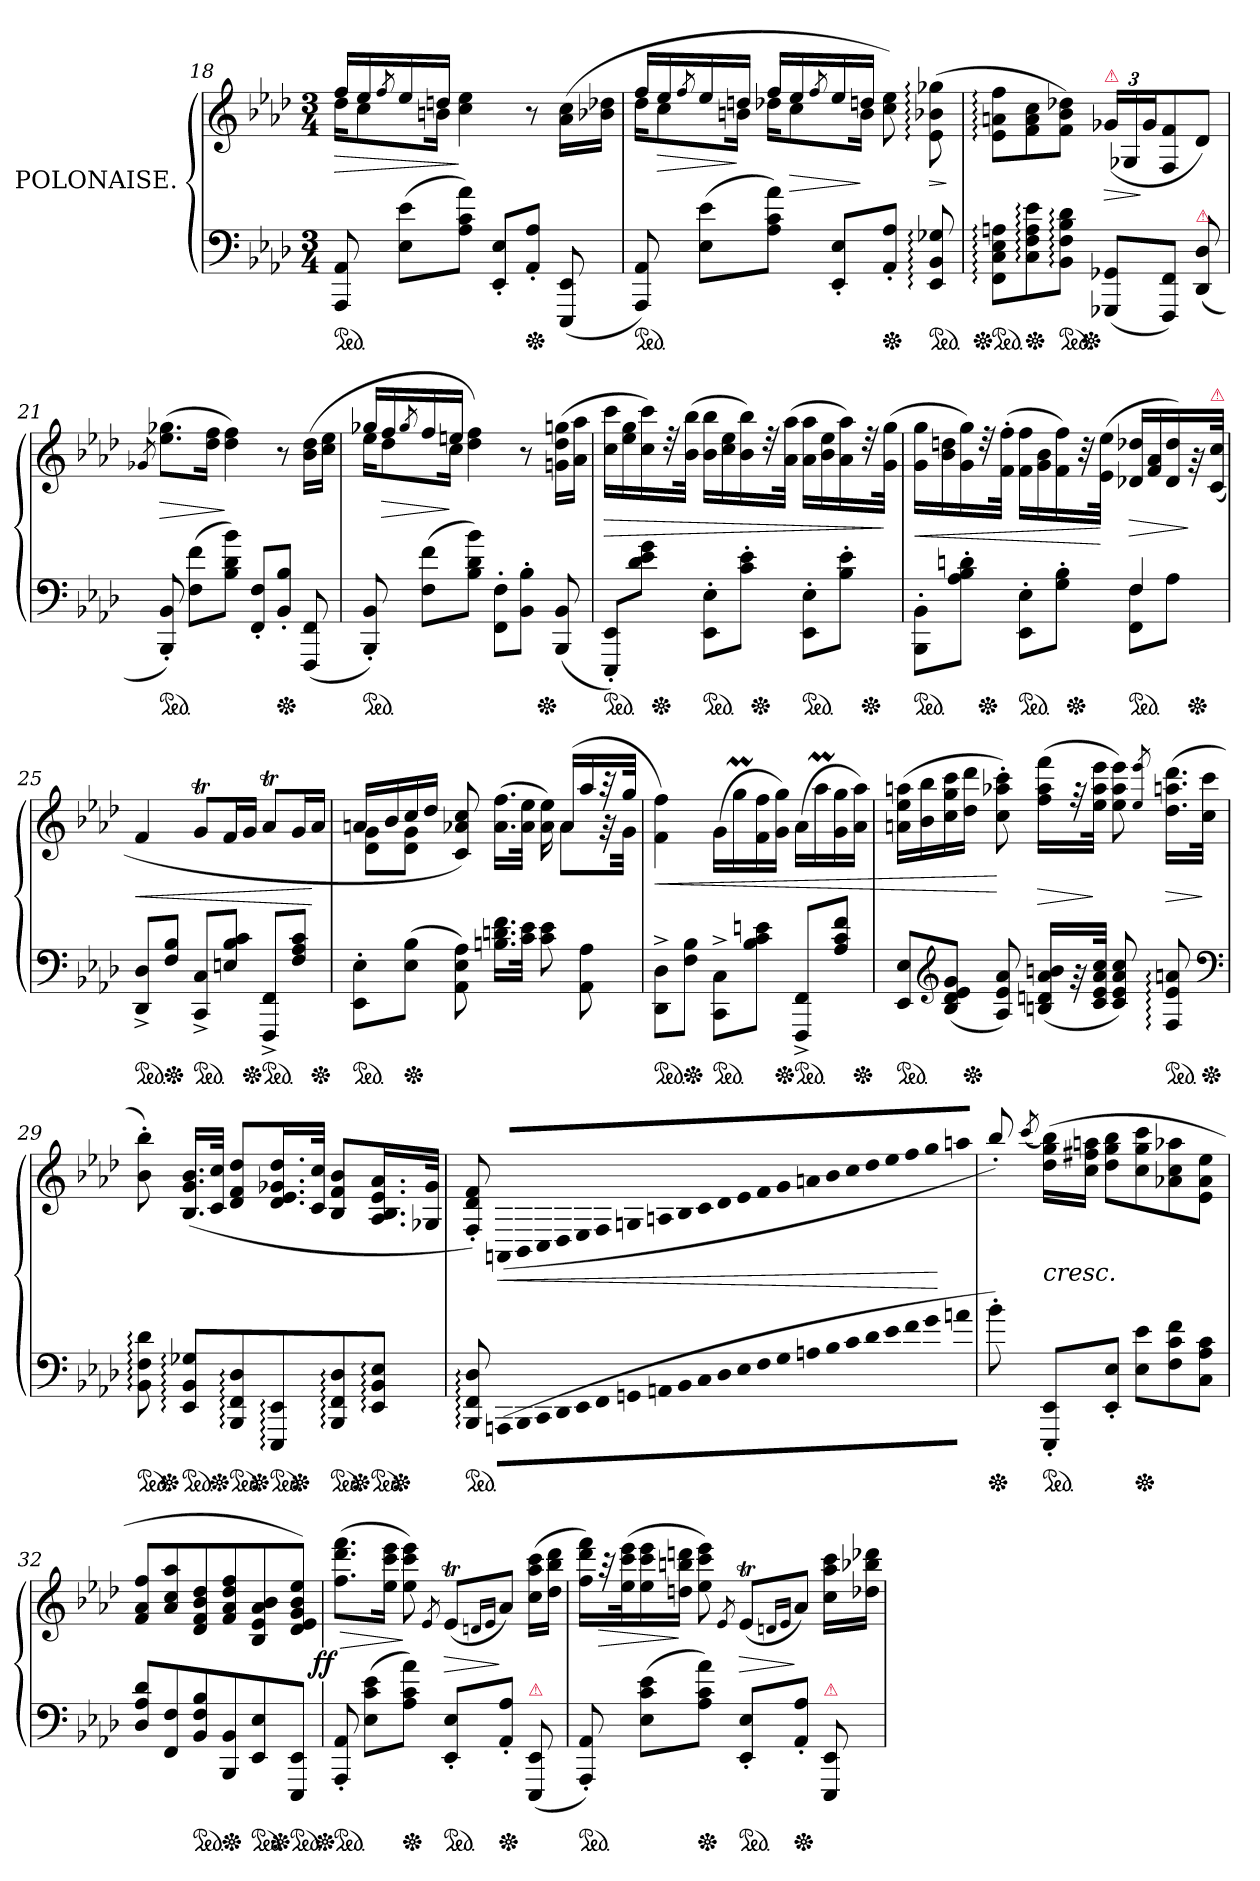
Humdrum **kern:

**kern	**kern	**dynam
*part1	*part1	*part1
*staff2	*staff1	*staff1/2
*I"POLONAISE.	*	*
*clefF4	*clefG2	*
*k[b-e-a-d-]	*k[b-e-a-d-]	*
*A-:	*A-:	*
*M3/4	*M3/4	*
=18	=18	=18
*	*^	*
*ped	*	*	*
8AAA- 8AA-	16ffLL	16dd-KL	>
.	16ee-	8cc	.
.	8qff/	.	.
(>8E- 8e-L	16ee-	.	.
.	16ddnJJ	16bnJk	.
8A- 8c 8a-J)	2ryy	4cc\ 4ee-\	]
8EE-'< 8E-'<L	.	.	.
*Xped	*	*	*
8AA-'< 8A-'<J	.	8r	.
(<8EEE- 8EE-	.	(>16a- 16ccLL	.
.	.	16b-X 16dd-XJJ	.
=19	=19	=19	=19
*ped	*	*	*
8AAA- 8AA-)	16ffLL	16dd-KL	.
.	16ee-	8cc	>
.	8qff/	.	.
(>8E- 8e-L	16ee-	.	.
.	16ddnJJ	16bnJk	]
8A- 8c 8a-J)	16ffLL	16dd-XKL	.
.	16ee-	8cc	>
.	8qff/	.	.
8EE-'< 8E-'<L	16ee-	.	.
.	16ddnJJ	16bJk	]
*Xped	*	*	*
8AA-'< 8A-'<J	8ryy	8cc 8ee-)	.
*ped	*	*	*
8EE-: 8BB-: 8G-X:	(>8e-:\ 8b-X:\ 8gg-X:\	8ryy	>
*	*v	*v	*
.	.	]
=20	=20	=20
*	*^	*
*Xped	*	*	*
*ped	*	*	*
8FF: 8C: 8E-: 8An:L	8e-: 8an: 8ff:L	4ryy	.
*Xped	*	*	*
8C: 8F: 8A: 8e-:	8f 8a 8cc	.	.
*ped	*	*	*
8BB-: 8F: 8B-: 8d-:J	8f 8b- 8dd-XJ)	16ryy	.
*Xped	*	*	*
.	.	4..ryy	.
!	!LO:TX:a:color=crimson:t=⚠	!	!
(<8GGG-X 8GG-XL	(>24g-XLL	.	>
.	24G-X	.	.
.	24g-J	.	]
8FFF 8FFJ)	8F 8f	.	.
!LO:TX:a:color=crimson:t=⚠	!	!	!
(<8DD- 8D-	8d-J)	.	.
*	*v	*v	*
=21	=21	=21
.	8qg-X/	.
*ped	*	*
8BBB-'< 8BB-'<)	(>8.ee- 8.gg-XL	>
(>8F 8fL	.	.
.	16dd- 16ffJk	.
8B- 8d- 8b-J)	4dd- 4ff)	]
8FF'</ 8F'</L	.	.
*Xped	*	*
8BB-'< 8B-'<J	8r	.
(<8FFF 8FF	(>16b- 16dd-LL	.
.	16cc 16ee-JJ	.
=22	=22	=22
*	*^	*
*ped	*	*	*
*	*	*^	*
8BBB-'< 8BB-'<)	16gg-XLL	16ee-KL	2ryy	.
.	16ff	8dd-	.	>
.	8qgg-/	.	.	.
(>8F 8fL	16ff	.	.	.
.	16eenJJ	16ccJk	.	]
8B- 8d- 8b-J)	2ryy	4dd- 4ff)	.	.
8FF'> 8F'>L	.	.	.	.
8BB-'> 8B-'>J	.	8r	16ryy	.
*Xped	*	*	*	*
.	.	.	8.ryy	.
(<8BBB- 8BB-	.	(>16gn 16dd- 16ggnLL	.	.
.	.	16a- 16aa-JJ	.	.
=23	=23	=23	=23	=23
!LO:TX:a:color=crimson:t=⚠	!	!	!	!
*ped	*	*	*	*
8EEE-'</ 8EE-'</L)	16cc 16cccLL	8ryy	4ryy	>
.	16ee- 16gg	.	.	.
8d-\ 8e-\ 8g\J	16cc 16ccc)	32ryy	.	.
*Xped	*	*	*	*
.	.	2ryy	.	.
.	32rdd	.	.	.
.	(>32b- 32bb-JJk	.	.	.
*ped	*	*	*	*
8EE-'>\ 8E-'>\L	16b- 16bb-LL	.	8ryy	.
.	16cc 16ee-	.	.	.
8c'> 8e-'>J	16b- 16bb-)	.	32ryy	.
*Xped	*	*	*	*
.	.	.	4ryy	.
.	32rdd	.	.	.
.	(>32a- 32aa-JJk	.	.	.
*ped	*	*	*	*
8EE-'>\ 8E-'>\L	16a- 16aa-LL	.	.	.
.	16b- 16ee-	.	.	.
8B-'> 8e-'>J	16a- 16aa-)	.	.	.
.	.	16.ryy	16.ryy	.
*Xped	*	*	*	*
.	32rdd	.	.	.
.	(>32g 32ggJJk	.	.	]
*	*v	*v	*v	*
=24	=24	=24
*^	*	*
*ped	*	*	*
*	*	*^	*
4ryy	8BBB-'>\ 8BB-'>\L	16g 16ggLL	4ryy	<
.	.	16b- 16ddn	.	.
.	8A-'> 8B-'> 8dn'>J	16g 16gg)	.	.
*Xped	*	*	*	*
.	.	32rdd	.	.
.	.	(>32f'> 32ff'>JJk	.	.
*ped	*	*	*	*
4ryy	8EE-'>\ 8E-'>\L	16f 16ffLL	8ryy	.
.	.	16g 16b-	.	.
.	8G'> 8B-'>J	16f 16ff)	32ryy	.
*Xped	*	*	*	*
.	.	.	4ryy	.
.	.	32r	.	.
.	.	(<32e- 32ee-JJk	.	[
*ped	*	*	*	*
4F	8FF 8FL	16d-X 16dd-XLL	.	>
.	.	16f 16a-	.	.
.	8A-J	16d- 16dd-)	.	.
.	.	.	16.ryy	.
*Xped	*	*	*	*
.	.	32rg	.	]
!	!	!LO:TX:a:color=crimson:t=⚠	!	!
.	.	(>32c 32ccJJk	.	.
*v	*v	*	*	*
*	*v	*v	*
=25	=25	=25
*ped	*	*
8DD-^</ 8D-^</L	4f	<
*Xped	*	*
8F 8B-J	.	.
*ped	*	*
8CC^</ 8C^</L	8gtL	.
8En 8B- 8cJ	16fL	.
*Xped	*	*
.	16gJJ	.
!LO:TX:a:color=crimson:t=⚠	!	!
*ped	*	*
8FFF^</ 8FF^</L	8a-TL	.
8F\ 8A-\ 8c\J	16gL	.
*Xped	*	*
.	16a-JJ	[
=26	=26	=26
*	*^	*
*ped	*	*	*
8EE-'>\ 8E-'>\L	16anLL	8d- 8gL	.
.	16b-	.	.
*Xped	*	*	*
(>8E- 8B-J	16cc	8d- 8gJ	.
.	16dd-JJ	.	.
8AA- 8E- 8A-)	8c/ 8a-X/ 8cc/)	4ryy	.
16.Bn\ 16.dn\ 16.f\LL	(>16.a- 16.ffLL	.	.
32c\ 32e-\JJk	32a- 32ee-JJk	.	.
8c\ 8e-\	16a- 16ee-)	16ryy	.
.	(>16a-LL	8a-L	.
8AA- 8A-	16aa-	.	.
.	32raa	32rg	.
.	32ggJJk	32gJkk	.
*	*v	*v	*
=27	=27	=27
*ped	*	*
8DD-^>\ 8D-^>\L	4f 4ff)	<
*Xped	*	*
8F 8B-J	.	.
*ped	*	*
8CC^> 8C^>L	(>16gLL	.
.	16ggm	.
8B- 8c 8enJ	16f 16ff	.
*Xped	*	*
.	16g 16ggJJ)	.
!LO:TX:a:color=crimson:t=⚠	!	!
*ped	*	*
8FFF^>/ 8FF^>/L	(>16a-LL	.
.	16aa-M	.
8A-\ 8c\ 8f\J	16g 16gg	.
*Xped	*	*
.	16a- 16aa-JJ)	.
=28	=28	=28
*ped	*	*
8EE- 8E-L	(>16an 16ee- 16aanLL	.
.	16b- 16bb-	.
*clefG2	*	*
(<8B- 8d- 8e- 8gJ	16cc 16gg 16ccc	.
*Xped	*	*
.	16dd- 16ddd-JJ	.
8A- 8e- 8a-)	8cc'> 8aa-X'> 8ccc'>)	[
(<16Bn 16dn 16a- 16bnLL	(>16ff 16aa- 16fffLL	>
32rg	32rff	.
32c 32e- 32a- 32ccJJk	32ee- 32aa- 32eee-JJk	]
8c 8e- 8a- 8cc)	8ee- 8aa- 8eee-)	.
.	8qee-/ 8qeee-/	.
*ped	*	*
8F:/ 8e-:/ 8an:/	(>16.dd- 16.aan 16.ddd-LL	>
*Xped	*	*
.	32cc 32cccJJk	]
*clefF4	*	*
=29	=29	=29
*ped	*	*
*	*^	*
*	*	*^	*
*	*	*	*^	*
8BB-: 8F: 8d-:	8b-'> 8bb-'>)	16ryy	4ryy	4..ryy	.
*Xped	*	*	*	*	*
.	.	2ryy	.	.	.
*ped	*	*	*	*	*
8EE-: 8BB-: 8G-X:L	(<16.B- 16.g 16.b-LL	.	.	.	.
*Xped	*	*	*	*	*
.	32c 32ccJJk	.	.	.	.
*ped	*	*	*	*	*
8BBB-: 8FF: 8D-:	8d- 8f 8dd-L	.	16ryy	.	.
*Xped	*	*	*	*	*
.	.	.	4..ryy	.	.
*ped	*	*	*	*	*
8EEE-: 8EE-:	16.d- 16.e- 16.g-X 16.dd-L	.	.	.	.
*Xped	*	*	*	*	*
.	.	.	.	4ryy	.
.	32c 32ccJJk	.	.	.	.
*ped	*	*	*	*	*
8BBB-: 8FF: 8D-:	8B- 8f 8b-L	.	.	.	.
*Xped	*	*	*	*	*
.	.	8.ryy	.	.	.
*ped	*	*	*	*	*
8EE-: 8BB-: 8E-:J	16.A- 16.B- 16.e- 16.a-L	.	.	.	.
*Xped	*	*	*	*	*
.	.	.	.	16ryy	.
.	32G-X 32g-JJk	.	.	.	.
*	*v	*v	*v	*v	*
=30	=30	=30
*ped	*	*
8BBB-: 8FF: 8D-:	8F'< 8d-'< 8f'<)	.
*Xtuplet	*	*
!LO:N:vis=8	!	!
*	*Xtuplet	*
!	!LO:N:vis=8	!
(<176%5AAAn!\L	(>176%5AAn!/L	<
!LO:N:vis=8	!LO:N:vis=8	!
176%5BBB-!\	176%5BB-!/	.
!LO:N:vis=8	!LO:N:vis=8	!
176%5CC!\	176%5C!/	.
!LO:N:vis=8	!LO:N:vis=8	!
176%5DD-!\	176%5D-!/	.
!LO:N:vis=8	!LO:N:vis=8	!
176%5EE-!\	176%5E-!/	.
!LO:N:vis=8	!LO:N:vis=8	!
176%5FF!\	176%5F!/	.
!LO:N:vis=8	!LO:N:vis=8	!
176%5GGn!\	176%5Gn!/	.
!LO:N:vis=8	!LO:N:vis=8	!
176%5AAn!\	176%5An!/	.
!LO:N:vis=8	!LO:N:vis=8	!
176%5BB-!\	176%5B-!/	.
!LO:N:vis=8	!LO:N:vis=8	!
176%5C!	176%5c!	.
!LO:N:vis=8	!LO:N:vis=8	!
176%5D-!	176%5d-!	.
!LO:N:vis=8	!LO:N:vis=8	!
176%5E-!	176%5e-!	.
!LO:N:vis=8	!LO:N:vis=8	!
176%5F!	176%5f!	.
!LO:N:vis=8	!LO:N:vis=8	!
176%5G!	176%5g!	.
!LO:N:vis=8	!LO:N:vis=8	!
176%5An!	176%5an!	.
!LO:N:vis=8	!LO:N:vis=8	!
176%5B-!	176%5b-!	.
!LO:N:vis=8	!LO:N:vis=8	!
176%5c!\	176%5cc!/	.
!LO:N:vis=8	!LO:N:vis=8	!
176%5d-!\	176%5dd-!/	.
!LO:N:vis=8	!LO:N:vis=8	!
176%5e-!\	176%5ee-!/	.
!LO:N:vis=8	!LO:N:vis=8	!
176%5f!\	176%5ff!/	.
!LO:N:vis=8	!LO:N:vis=8	!
176%5g!\	176%5gg!/	.
!LO:N:vis=8	!LO:N:vis=8	!
176%5an!J	176%5aan!J	[
=31	=31	=31
*Xped	*	*
8b-'>\)	8bb-'>/)	.
.	(<8qccc/	.
!	!LO:TX:c:i:t=cresc.	!
*ped	*	*
8EEE-'< 8EE-'<L	(>16dd- 16gg 16bb-LL)	.
.	16cc 16ff#X 16aanJJ	.
8EE-'< 8E-'<J	8dd- 8gg 8bb-L	.
*Xped	*	*
8E- 8e-L	8cc 8gg 8ccc	.
8F 8c 8f	8a-X 8cc 8aa-X	.
8C 8A- 8cJ	8e- 8a- 8ee-J	.
=32	=32	=32
*	*^	*
8D- 8A- 8d-L	8f 8a- 8ffL	2ryy	.
8FF 8F	8a- 8cc 8aa-	.	.
*ped	*	*	*
8BB- 8F 8B-	8d- 8f 8b- 8dd-	.	.
*Xped	*	*	*
8BBB- 8BB-	8f 8a- 8dd- 8ff	.	.
*ped	*	*	*
8EE- 8E-	8B- 8e- 8a- 8b-	16ryy	.
*Xped	*	*	*
.	.	8.ryy	.
*ped	*	*	*
8EEE- 8EE-J	8d- 8e- 8g 8b- 8ee-J)	.	.
=33	=33	=33	=33
!	!	!	!LO:DY:n=1:rj
*	*v	*v	*
*Xped	*	*
*ped	*	*
8AAA-'< 8AA-'<	(>8.ff 8.ddd- 8.fffL	> ff
(>8E- 8c 8e-L	.	.
.	16ee- 16ccc 16eee-Jk	.
*Xped	*	*
8A- 8c 8a-J)	8ee- 8ccc 8eee-)	]
.	8qe-/	.
*ped	*	*
8EE-'< 8E-'<L	(<8e-TL	>
.	16qqdn/LL	.
.	16qqe-/JJ	.
*Xped	*	*
8AA-'< 8A-'<J	8a-J)	]
!LO:TX:a:color=crimson:t=⚠	!	!
(<8EEE- 8EE-	(>16cc 16aa- 16cccLL	.
.	16dd- 16bb- 16ddd-JJ	.
=34	=34	=34
*ped	*	*
8AAA-'< 8AA-'<)	16ff 16ddd- 16fffLL)	.
.	32raa	>
.	(>32ee- 32ccc 32eee-K	.
(>8E- 8c 8e-L	16ee- 16ccc 16eee-	.
.	16ddn 16bbn 16dddnJJ	]
*Xped	*	*
8A- 8c 8a-J)	8ee- 8ccc 8eee-)	.
.	8qe-/	.
*ped	*	*
8EE-'< 8E-'<L	(<8e-TL	>
.	16qqdn/LL	.
.	16qqe-/JJ	.
*Xped	*	*
8AA-'< 8A-'<J	8a-J)	]
!LO:TX:a:color=crimson:t=⚠	!	!
8EEE- 8EE-	16cc 16aa- 16cccLL	.
.	16dd-X 16bb-X 16ddd-XJJ	.
=	=	=
*-	*-	*-
